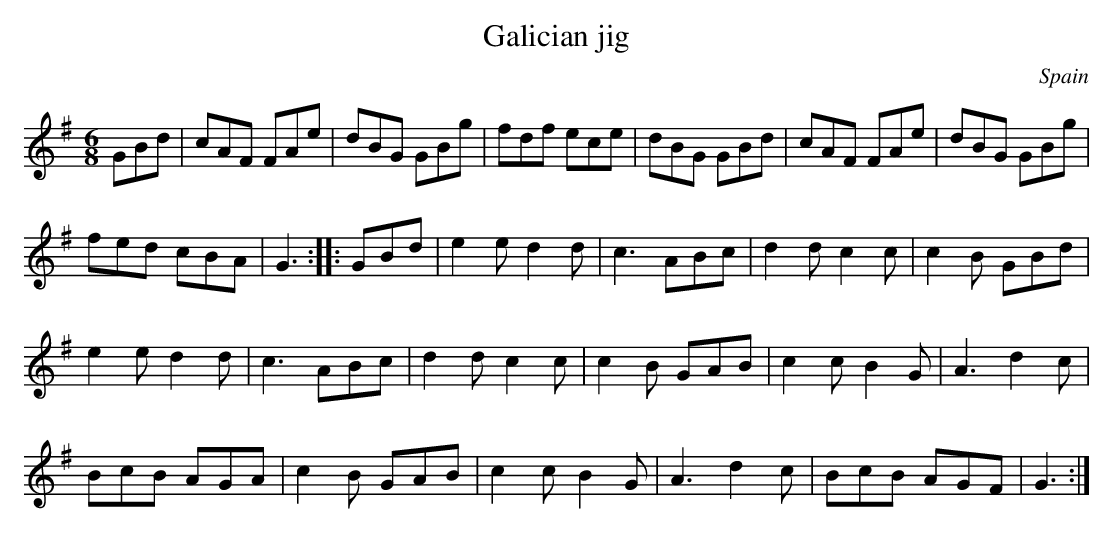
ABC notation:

X:1
T:Galician jig
M:6/8
O:Spain
K:G
GBd |\
cAF FAe | dBG GBg | \
fdf ece | dBG GBd | \
cAF FAe | dBG GBg |
fed cBA | G3 ::     \
GBd |               \
e2e d2d | c3 ABc  | \
d2d c2c | c2B GBd |
e2e d2d | c3 ABc  | \
d2d c2c | c2B GAB | \
c2c B2G | A3 d2c  |
BcB AGA | c2B GAB | \
c2c B2G | A3 d2c  | \
BcB AGF | G3 :|
